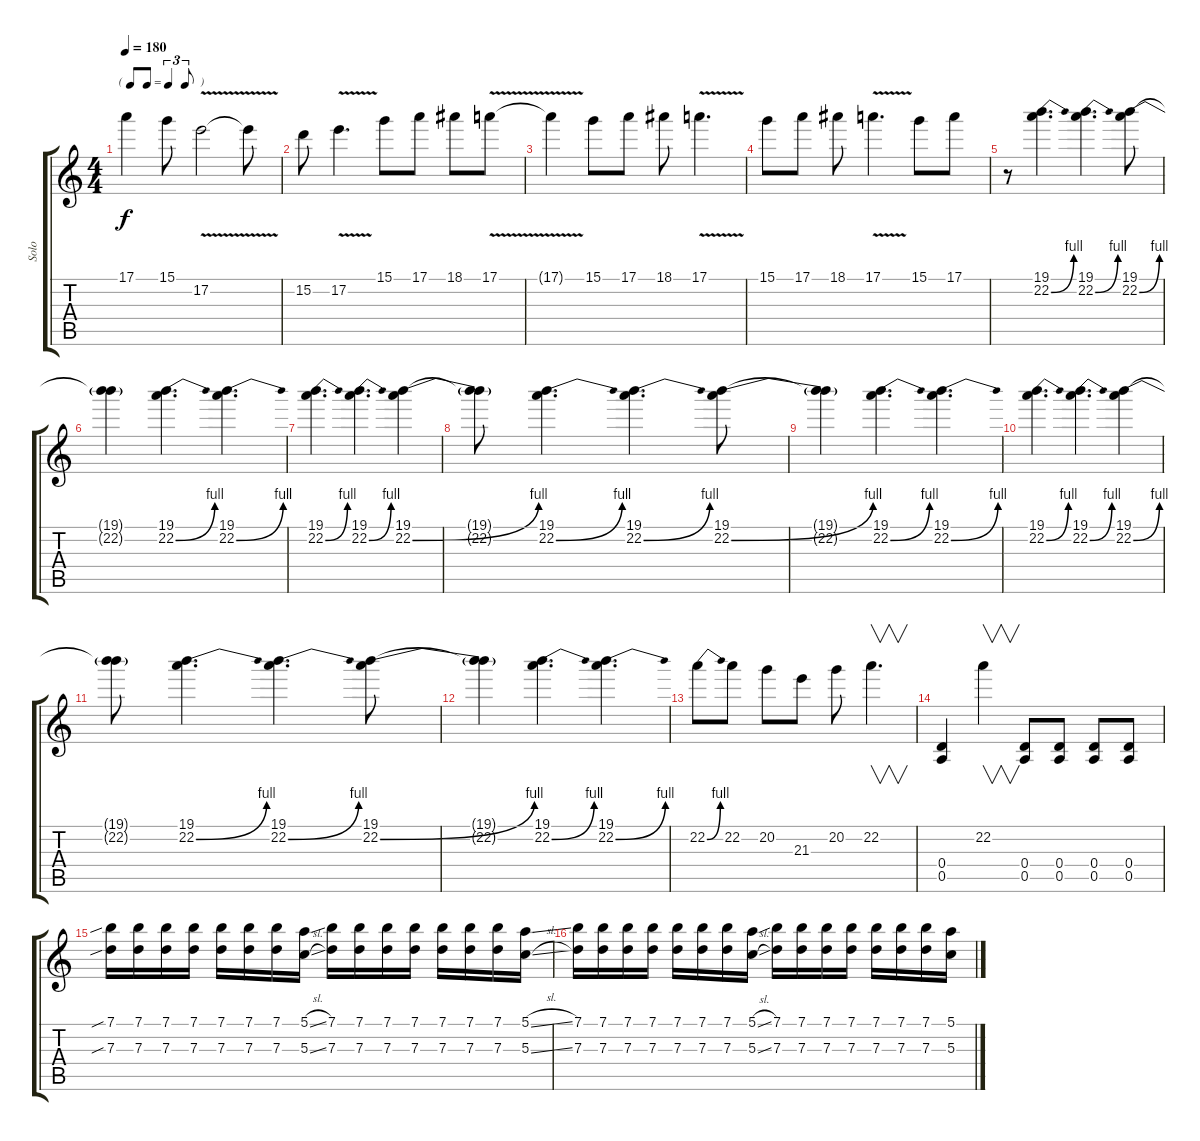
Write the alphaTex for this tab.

\track ("Solo" "Solo") {instrument overdrivenguitar}
\staff {score tabs}
\tuning (E4 B3 G3 D3 A2 E2) {hide}
\ts (4 4)
\tf triplet8th
\tempo 180
\clef g2
\ks c
17.1{t}.4{dy f} 15.1.8 17.2{v}.2 17.2{t}.8 |
15.2.8 17.2{v}.4{d} 15.1.8 17.1.8 18.1.8 17.1{v}.8 |
17.1{t}.4 15.1.8 17.1.8 18.1.8 17.1{v}.4{d} |
15.1.8 17.1.8 18.1.8 17.1{v}.4{d} 15.1.8 17.1.8 |
r.8 (19.1 22.2{be (bend 0 0 60 4)}).4{d} (19.1 22.2{be (bend 0 0 60 4)}).4{d} (19.1 22.2{be (bend 0 0 60 4)}).8 |
(19.1{t} 22.2{t}).4 (19.1 22.2{be (bend 0 0 60 4)}).4{d} (19.1 22.2{be (bend 0 0 60 4)}).4{d} |
(19.1 22.2{be (bend 0 0 60 4)}).4{d} (19.1 22.2{be (bend 0 0 60 4)}).4{d} (19.1 22.2{be (bend 0 0 60 4)}).4 |
(19.1{t} 22.2{t}).8 (19.1 22.2{be (bend 0 0 60 4)}).4{d} (19.1 22.2{be (bend 0 0 60 4)}).4{d} (19.1 22.2{be (bend 0 0 60 4)}).8 |
(19.1{t} 22.2{t}).4 (19.1 22.2{be (bend 0 0 60 4)}).4{d} (19.1 22.2{be (bend 0 0 60 4)}).4{d} |
(19.1 22.2{be (bend 0 0 60 4)}).4{d} (19.1 22.2{be (bend 0 0 60 4)}).4{d} (19.1 22.2{be (bend 0 0 60 4)}).4 |
(19.1{t} 22.2{t}).8 (19.1 22.2{be (bend 0 0 60 4)}).4{d} (19.1 22.2{be (bend 0 0 60 4)}).4{d} (19.1 22.2{be (bend 0 0 60 4)}).8 |
(19.1{t} 22.2{t}).4 (19.1 22.2{be (bend 0 0 60 4)}).4{d} (19.1 22.2{be (bend 0 0 60 4)}).4{d} |
22.2{be (bend 0 0 60 4)}.8 22.2.8 20.2.8 21.3.8 20.2.8 22.2.4{v d} |
(0.4 0.5).4 22.2.4{v} (0.4 0.5).8 (0.4 0.5).8 (0.4 0.5).8 (0.4 0.5).8 |
(7.1{sib} 7.3{sib}).16 (7.1 7.3).16 (7.1 7.3).16 (7.1 7.3).16 (7.1 7.3).16 (7.1 7.3).16 (7.1 7.3).16 (5.1{sl} 5.3{sl}).16 (7.1 7.3).16 (7.1 7.3).16 (7.1 7.3).16 (7.1 7.3).16 (7.1 7.3).16 (7.1 7.3).16 (7.1 7.3).16 (5.1{sl} 5.3{sl}).16 |
(7.1 7.3).16 (7.1 7.3).16 (7.1 7.3).16 (7.1 7.3).16 (7.1 7.3).16 (7.1 7.3).16 (7.1 7.3).16 (5.1{sl} 5.3{sl}).16 (7.1 7.3).16 (7.1 7.3).16 (7.1 7.3).16 (7.1 7.3).16 (7.1 7.3).16 (7.1 7.3).16 (7.1 7.3).16 (5.1{sl} 5.3{sl}).16
